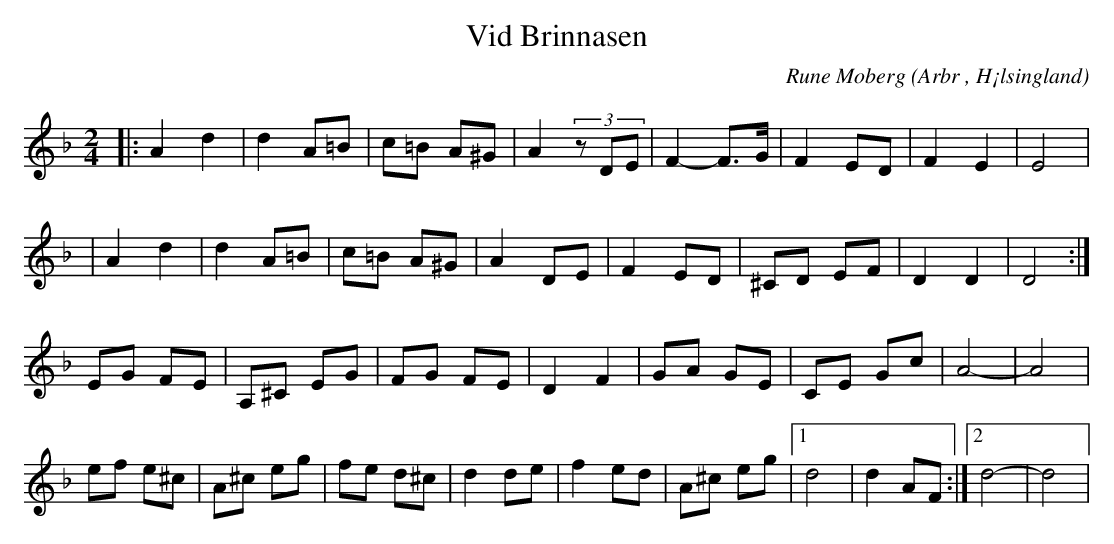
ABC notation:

X:1
T:Vid Brinnasen
C: Rune Moberg
O:Arbr , H¡lsingland
M:2/4
L:1/8
K:Dm
|:A2 d2|d2 A=B|c=B A^G|A2 (3zDE| F2-F>G| F2 ED|F2 E2|E4|
| A2 d2|d2 A=B|c=B A^G|A2 DE|F2 ED|^CD EF|D2 D2|D4:|
EG FE|A,^C EG|FG FE|D2 F2|GA GE|CE Gc|A4-|A4|
ef e^c|A^c eg|fe d^c|d2 de|f2 ed|A^c eg|1 d4|d2 AF:|2 d4-|d4|
